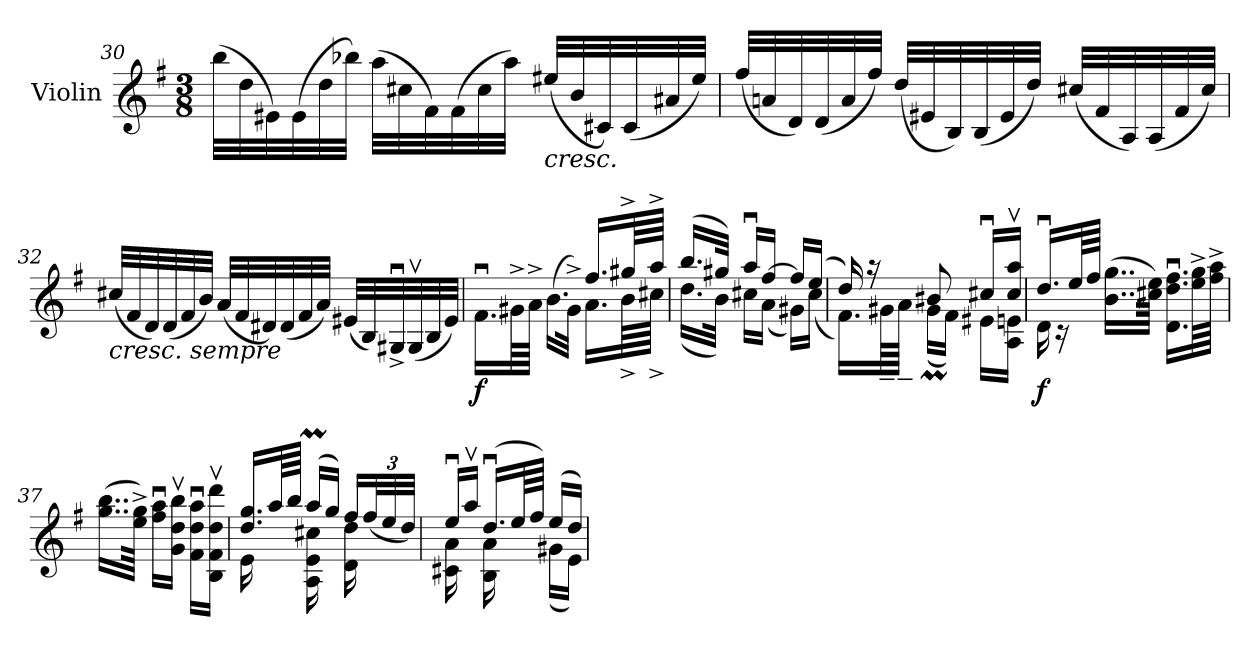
**kern	**dynam
*part1	*part1
*staff1	*staff1
*I"Violin	*
*I'Vln.	*
!!LO:LB:g=z
*clefG2	*
*k[f#]	*
*M3/8	*
*Xtuplet	*
=30	=30
(>48bb\LLL	.
48dd\	.
48e#X\)	.
(>48e#\	.
48dd\	.
48bb-X\JJJ)	.
(>48aa\LLL	.
48cc#X\	.
48f#\)	.
(>48f#\	.
48cc#\	.
48aa\JJJ)	.
!LO:TX:b:i:t=cresc.	!
(<48ee#X/LLL	.
48b/	.
48c#X/)	.
(<48c#/	.
48a#X/	.
48ee#/JJJ)	.
=31	=31
(<48ff#/LLL	.
48an/	.
48d/)	.
(<48d/	.
48a/	.
48ff#/JJJ)	.
(<48dd/LLL	.
48e#X/	.
48B/)	.
(<48B/	.
48e#/	.
48dd/JJJ)	.
(<48cc#X/LLL	.
48f#/	.
48A/)	.
(<48A/	.
48f#/	.
48cc#/JJJ)	.
!!LO:LB:g=z
=32	=32
!LO:TX:b:i:t=cresc. sempre	!
(<48cc#X/LLL	.
48f#/	.
48d/)	.
(<48d/	.
48f#/	.
48b/JJJ)	.
(<48a/LLL	.
48f#/	.
48d#X/)	.
(<48d#/	.
48f#/	.
48a/JJJ)	.
(<48e#X/LLL	.
48B/)	.
48G#Xu^/	.
(<48G#v/	.
48B/	.
48e#/JJJ)	.
=33	=33
*^	*
!	!	!LO:DY:b
16.f#u\LL	4ryy	f
64g#X^\LL	.	.
64a^\JJJJ	.	.
(>16.b\LL	.	.
32g#^\JJk)	.	.
16.ff#/LL	16.a\LL	.
64gg#X^/LL	64b^\LL	.
64aa^/JJJJ	64cc#X^\JJJJ	.
=34	=34	=34
(>16.bb/LL	(<16.dd\LL	.
32gg#X/JJk)	32b\JJk)	.
16aau/LL	16cc#X\LL	.
[16ff#/JJ	(<16a\JJ	.
16ff#/LL]	16g#X\LL)	.
(>16ee/JJ	(<16cc#\JJ	.
!!LO:LB:g=z	!!
=35	=35	=35
16dd/)	16.f#\LL)	.
16r	.	.
.	64g#X~\LL	.
.	64a~\JJJJ	.
8b#X/	(<16g#m\LL	.
.	16f#\JJ)	.
16cc#Xu/LL	16e#X\LL	.
16cc#/v 16aa/vJJ	16A\ 16en\JJ	.
=36	=36	=36
!	!	!LO:DY:b
16.ddu/LL	16d\	f
.	16r	.
64ee/LL	.	.
64ff#/JJJJ	.	.
(>16..b\ 16..gg\LL	4ryy	.
64cc#X\ 64ee\JJkk)	.	.
16.d\u 16.dd\u 16.ff#\uLL	.	.
64ee\^ 64gg\^LL	.	.
64ff#\^ 64aa\^JJJJ	.	.
*v	*v	*
=37	=37
(>16..gg\ 16..bb\LL	.
64ee\^ 64gg\^JJkk)	.
16ff#\u 16aa\uLL	.
16g\v 16dd\v 16bb\vJJ	.
16f#\u 16dd\u 16aa\uLL	.
16B\v 16f#\v 16dd\v 16ddd\vJJ	.
!!LO:PB:g=z
=38	=38
*^	*
16.dd/ 16.gg/LL	16e\	.
.	16ryy	.
64aa/LL	.	.
64bb/JJJJ	.	.
(>16aaM/LL	16A\ 16e\ 16cc#X\	.
16gg/JJ)	16ryy	.
16ff#/LL	16d\ 16dd\	.
*tuplet	*	*
*Xbrackettup	*	*
(>48ff#/L	16ryy	.
48ee/	.	.
48dd/JJJ)	.	.
=39	=39	=39
16eeu/LL	16c#X\ 16a\	.
16aav/JJ	16ryy	.
(>16.ddu/LL	16B\ 16a\	.
.	16ryy	.
64ee/LL	.	.
64ff#/JJJJ)	.	.
(>16ee/LL	(<16g#X\LL	.
16dd/JJ)	16e\JJ)	.
*v	*v	*
=	=
*-	*-
